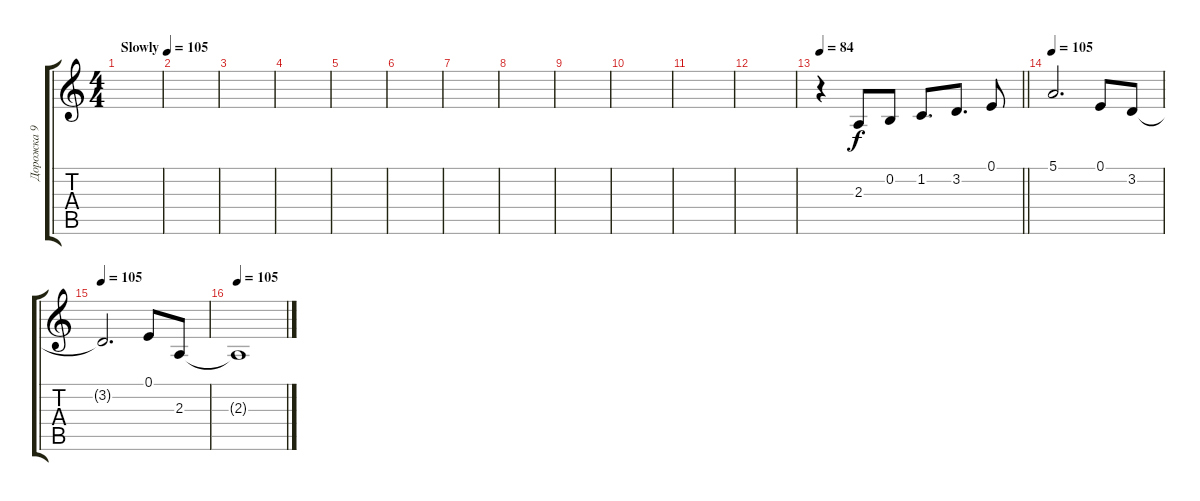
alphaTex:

\track ("Дорожка 9" "Дорожка 9") {instrument blownbottle}
\staff {score tabs}
\tuning (E4 B3 G3 D3 A2 E2) {hide}
\ts (4 4)
\tempo (105 "Slowly")
\clef g2
\ks c
|
|
|
|
|
|
|
|
|
|
|
|
\tempo 84
\barLineRight lightlight
r.4 2.3.8 0.2.8 1.2.8{d} 3.2.8{d} 0.1.8 |
\tempo 105
5.1.2{d} 0.1.8 3.2.8 |
\tempo 105
3.2{t}.2{d} 0.1.8 2.3.8 |
\tempo 105
2.3{t}.1
